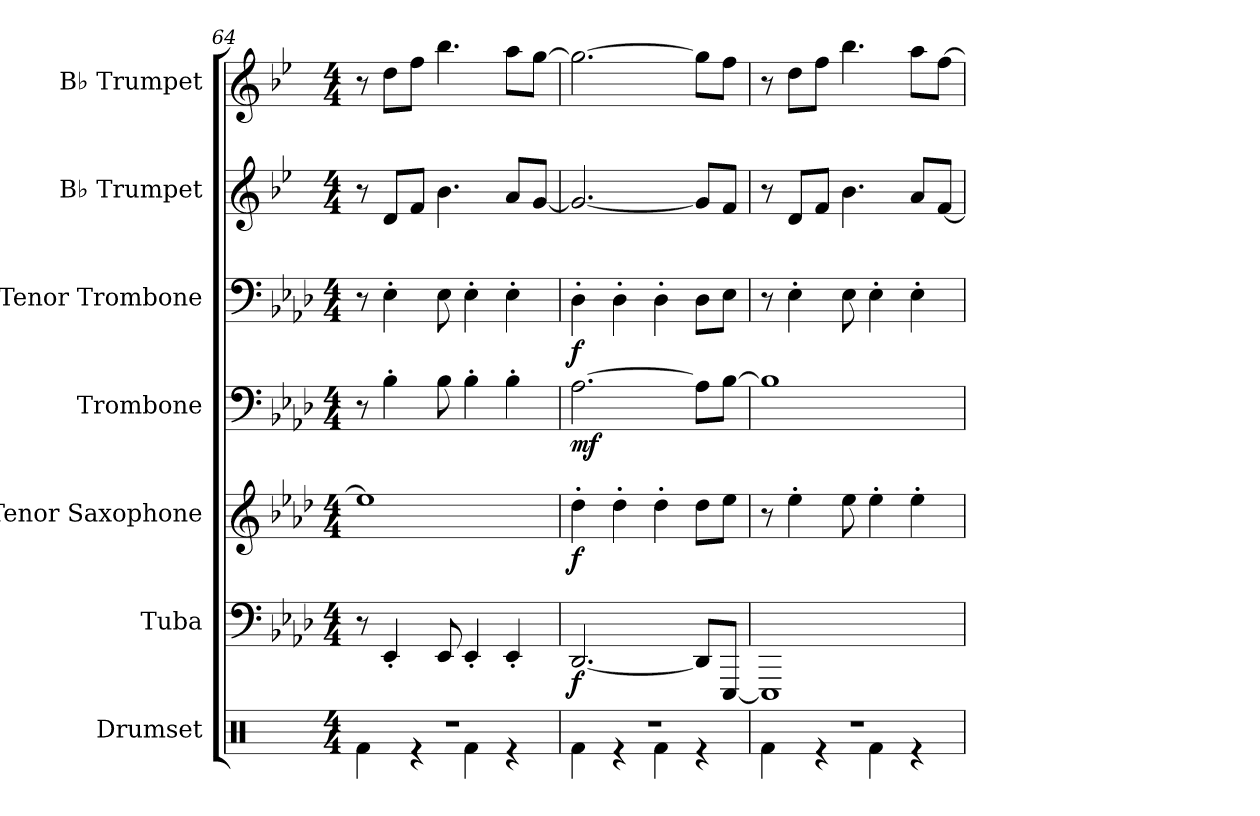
**kern	**kern	**dynam	**kern	**dynam	**kern	**dynam	**kern	**dynam	**kern	**kern
*part7	*part6	*part6	*part5	*part5	*part4	*part4	*part3	*part3	*part2	*part1
*staff7	*staff6	*staff6	*staff5	*staff5	*staff4	*staff4	*staff3	*staff3	*staff2	*staff1
*I"Drumset	*I"Tuba	*	*I"Tenor Saxophone	*	*I"Trombone	*	*I"Tenor Trombone	*	*I"B♭ Trumpet	*I"B♭ Trumpet
*I'Drs.	*I'Tba.	*	*I'T. Sax.	*	*I'Tbn.	*	*I'T. Tbn.	*	*I'B♭ Tpt.	*I'B♭ Tpt.
*clefX	*clefF4	*	*clefG2	*	*clefF4	*	*clefF4	*	*clefG2	*clefG2
*	*	*	*ITrd8c14	*	*	*	*	*	*ITrd1c2	*ITrd1c2
*k[]	*k[b-e-a-d-]	*	*k[b-e-a-d-]	*	*k[b-e-a-d-]	*	*k[b-e-a-d-]	*	*k[b-e-a-d-]	*k[b-e-a-d-]
*M4/4	*M4/4	*	*M4/4	*	*M4/4	*	*M4/4	*	*M4/4	*M4/4
=64	=64	=64	=64	=64	=64	=64	=64	=64	=64	=64
*^	*	*	*	*	*	*	*	*	*	*
1r	4Rf\	8r	.	1e-]	.	8r	.	8r	.	8r	8r
.	.	4EE-'/	.	.	.	4B-'\	.	4E-'\	.	8c/L	8cc\L
.	4r	.	.	.	.	.	.	.	.	8e-/J	8ee-\J
.	.	8EE-/	.	.	.	8B-\	.	8E-\	.	4.a-\	4.aa-\
.	4Rf\	4EE-'/	.	.	.	4B-'\	.	4E-'\	.	.	.
.	4r	4EE-'/	.	.	.	4B-'\	.	4E-'\	.	8g/L	8gg\L
.	.	.	.	.	.	.	.	.	.	[8f/J	[8ff\J
=65	=65	=65	=65	=65	=65	=65	=65	=65	=65	=65	=65
!	!	!	!LO:DY:b	!	!LO:DY:b	!	!LO:DY:b	!	!LO:DY:b	!	!
1r	4Rf\	[2.DD-/	f	4d-'\	f	[2.A-\	mf	4D-'\	f	2.f/_	2.ff\_
.	4r	.	.	4d-'\	.	.	.	4D-'\	.	.	.
.	4Rf\	.	.	4d-'\	.	.	.	4D-'\	.	.	.
.	4r	8DD-/L]	.	8d-\L	.	8A-\L]	.	8D-\L	.	8f/L]	8ff\L]
.	.	[8EEE-/J	.	8e-\J	.	[8B-\J	.	8E-\J	.	8e-/J	8ee-\J
=66	=66	=66	=66	=66	=66	=66	=66	=66	=66	=66	=66
1r	4Rf\	1EEE-]	.	8r	.	1B-]	.	8r	.	8r	8r
.	.	.	.	4e-'\	.	.	.	4E-'\	.	8c/L	8cc\L
.	4r	.	.	.	.	.	.	.	.	8e-/J	8ee-\J
.	.	.	.	8e-\	.	.	.	8E-\	.	4.a-\	4.aa-\
.	4Rf\	.	.	4e-'\	.	.	.	4E-'\	.	.	.
.	4r	.	.	4e-'\	.	.	.	4E-'\	.	8g/L	8gg\L
.	.	.	.	.	.	.	.	.	.	[8e-/J	[8ee-\J
*v	*v	*	*	*	*	*	*	*	*	*	*
=	=	=	=	=	=	=	=	=	=	=
*-	*-	*-	*-	*-	*-	*-	*-	*-	*-	*-
